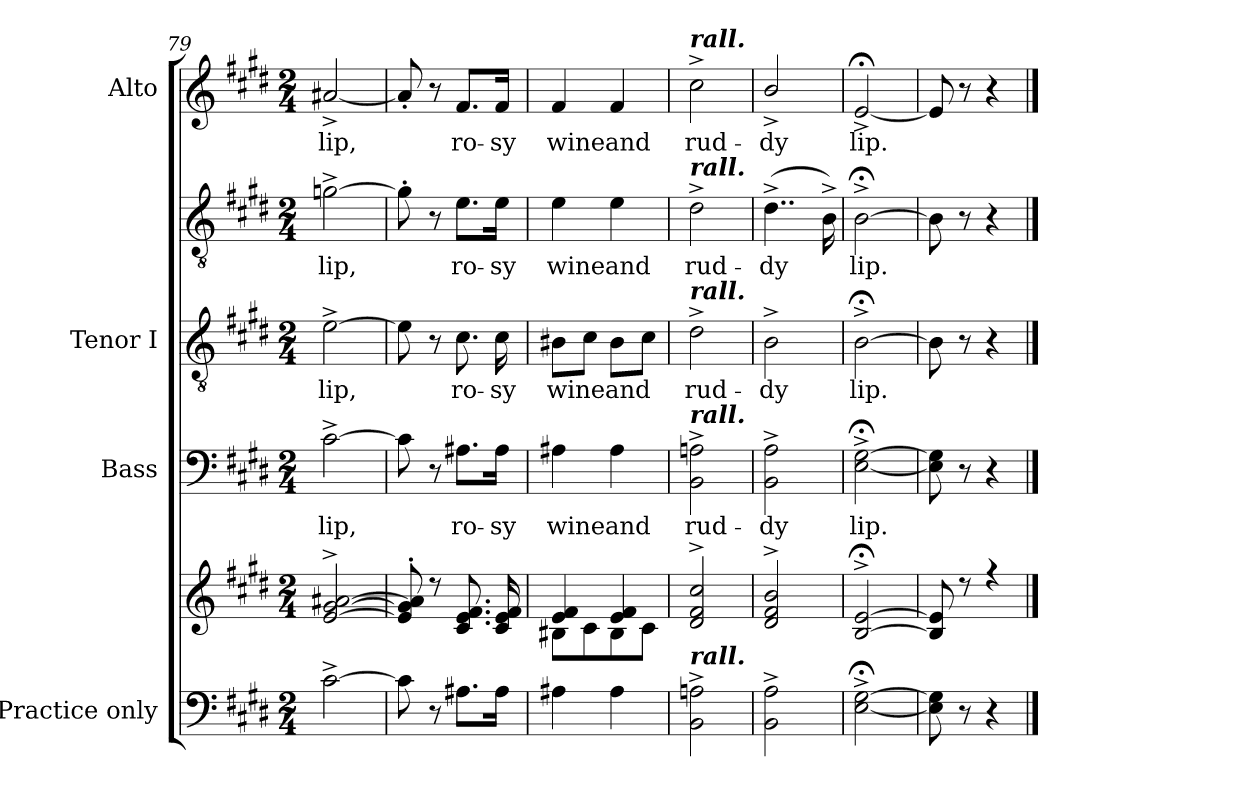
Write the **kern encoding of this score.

**kern	**kern	**kern	**text	**kern	**text	**kern	**text	**kern	**text
*part4	*part4	*part3	*part3	*part2	*part2	*part2	*part2	*part1	*part1
*staff6	*staff5	*staff4	*staff4	*staff3	*staff3	*staff2	*staff2	*staff1	*staff1
*I"Practice only	*	*I"Bass	*	*I"Tenor I	*	*	*	*I"Alto	*
*	*	*I'B	*	*I'T	*	*	*	*I'A	*
*clefF4	*clefG2	*clefF4	*	*clefGv2	*	*clefGv2	*	*clefG2	*
*k[f#c#g#d#]	*k[f#c#g#d#]	*k[f#c#g#d#]	*	*k[f#c#g#d#]	*	*k[f#c#g#d#]	*	*k[f#c#g#d#]	*
*E:	*E:	*E:	*	*E:	*	*E:	*	*E:	*
*M2/4	*M2/4	*M2/4	*	*M2/4	*	*M2/4	*	*M2/4	*
=79	=79	=79	=79	=79	=79	=79	=79	=79	=79
*	*^	*	*	*	*	*	*	*	*
!	!	!	!	!LO:LY:b	!	!LO:LY:b	!	!LO:LY:b	!	!LO:LY:b
[2c#^	[2e/^ [2g#/^ [2a#X/^	2ryy	[2c#^	lip,	[2e^	lip,	[2gn^	lip,	[2a#X^	lip,
=80	=80	=80	=80	=80	=80	=80	=80	=80	=80	=80
8c#]	8e/]' 8g#/]' 8a#/]'	2ryy	8c#]	.	8e]	.	8g']	.	8a#']	.
8r	8r	.	8r	.	8r	.	8r	.	8r	.
!	!	!	!	!LO:LY:b	!	!LO:LY:b	!	!LO:LY:b	!	!LO:LY:b
8.A#X\L	8.c#/ 8.e/ 8.f#/	.	8.A#X\L	ro-	8.c#	ro-	8.e\L	ro-	8.f#/L	ro-
!	!	!	!	!LO:LY:b	!	!LO:LY:b	!	!LO:LY:b	!	!LO:LY:b
16A#\Jk	16c#/ 16e/ 16f#/	.	16A#\Jk	-sy	16c#	-sy	16e\Jk	-sy	16f#/Jk	-sy
=81	=81	=81	=81	=81	=81	=81	=81	=81	=81	=81
!	!	!	!	!LO:LY:b	!	!LO:LY:b	!	!LO:LY:b	!	!LO:LY:b
4A#X	4e/ 4f#/	8B#X\L	4A#X	wine	8B#XL	wine	4e	wine	4f#	wine
.	.	8c#\	.	.	8c#J	.	.	.	.	.
!	!	!	!	!LO:LY:b	!	!LO:LY:b	!	!LO:LY:b	!	!LO:LY:b
4A#	4e/ 4f#/	8B#\	4A#	and	8B#L	and	4e	and	4f#	and
.	.	8c#\J	.	.	8c#J	.	.	.	.	.
=82	=82	=82	=82	=82	=82	=82	=82	=82	=82	=82
!	!	!	!	!	!	!	!	!	!LO:TX:a:Bi:t=rall.	!
!	!	!	!	!	!	!	!LO:TX:a:Bi:t=rall.	!	!	!
!	!	!	!	!	!LO:TX:a:Bi:t=rall.	!	!	!	!	!
!	!	!	!LO:TX:a:Bi:t=rall.	!	!	!	!	!	!	!
!LO:TX:a:Bi:t=rall.	!	!	!	!	!	!	!	!	!	!
!	!	!	!	!LO:LY:b	!	!LO:LY:b	!	!LO:LY:b	!	!LO:LY:b
2BB^ 2An^	2d#/^ 2f#/^ 2cc#/^	2ryy	2BB^ 2An^	rud-	2d#^	-rud-	2d#^	rud-	2cc#^	rud-
=83	=83	=83	=83	=83	=83	=83	=83	=83	=83	=83
!	!	!	!	!LO:LY:b	!	!LO:LY:b	!	!LO:LY:b	!	!LO:LY:b
2BB^ 2A^	2d#/^ 2f#/^ 2b/^	2ryy	2BB^ 2A^	-dy	2B^	dy	(>4..d#^\	-dy	2b^/	-dy
.	.	.	.	.	.	.	16B^)	.	.	.
=84	=84	=84	=84	=84	=84	=84	=84	=84	=84	=84
!	!	!	!	!LO:LY:b	!	!LO:LY:b	!	!LO:LY:b	!	!LO:LY:b
[2E;^ [2G#;^	[2B/;<^ [2e/;<^	2ryy	[2E;<^ [2G#;<^	lip.	[2B;<^	lip.	[2B;<^	lip.	[2e;<^	lip.
=85	=85	=85	=85	=85	=85	=85	=85	=85	=85	=85
8E] 8G#]	8B/] 8e/]	2ryy	8E] 8G#]	.	8B]	.	8B]	.	8e]	.
8r	8r	.	8r	.	8r	.	8r	.	8r	.
4r	4r	.	4r	.	4r	.	4r	.	4r	.
*	*v	*v	*	*	*	*	*	*	*	*
==	==	==	==	==	==	==	==	==	==
*-	*-	*-	*-	*-	*-	*-	*-	*-	*-
